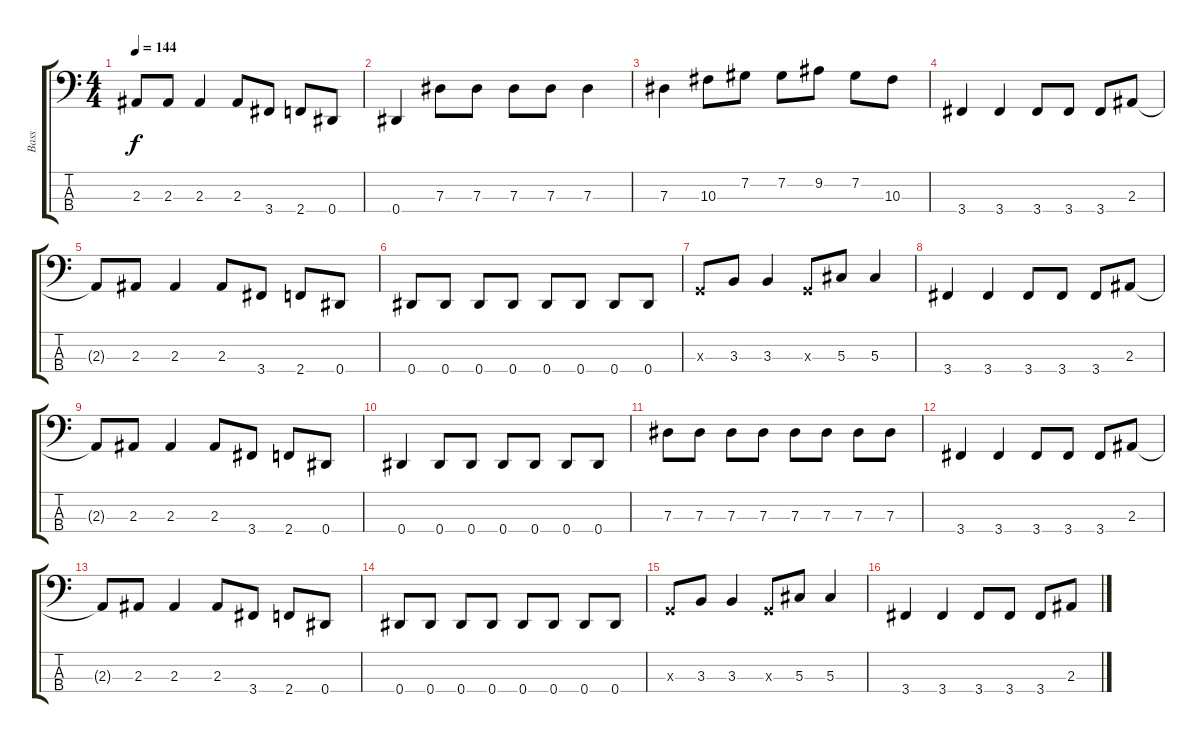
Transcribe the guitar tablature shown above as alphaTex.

\track ("Bass" "Bass") {instrument electricbasspick}
\staff {score tabs}
\tuning (Gb2 Db2 Ab1 Eb1) {hide}
\ts (4 4)
\tempo 144
\clef f4
\ks c
2.3{t}.8{dy f} 2.3.8 2.3.4 2.3.8 3.4.8 2.4.8 0.4.8 |
0.4.4 7.3.8 7.3.8 7.3.8 7.3.8 7.3.4 |
7.3.4 10.3.8 7.2.8 7.2.8 9.2.8 7.2.8 10.3.8 |
3.4.4 3.4.4 3.4.8 3.4.8 3.4.8 2.3.8 |
2.3{t}.8 2.3.8 2.3.4 2.3.8 3.4.8 2.4.8 0.4.8 |
0.4.8 0.4.8 0.4.8 0.4.8 0.4.8 0.4.8 0.4.8 0.4.8 |
-1.3{x}.8 3.3.8 3.3.4 -1.3{x}.8 5.3.8 5.3.4 |
3.4.4 3.4.4 3.4.8 3.4.8 3.4.8 2.3.8 |
2.3{t}.8 2.3.8 2.3.4 2.3.8 3.4.8 2.4.8 0.4.8 |
0.4.4 0.4.8 0.4.8 0.4.8 0.4.8 0.4.8 0.4.8 |
7.3.8 7.3.8 7.3.8 7.3.8 7.3.8 7.3.8 7.3.8 7.3.8 |
3.4.4 3.4.4 3.4.8 3.4.8 3.4.8 2.3.8 |
2.3{t}.8 2.3.8 2.3.4 2.3.8 3.4.8 2.4.8 0.4.8 |
0.4.8 0.4.8 0.4.8 0.4.8 0.4.8 0.4.8 0.4.8 0.4.8 |
-1.3{x}.8 3.3.8 3.3.4 -1.3{x}.8 5.3.8 5.3.4 |
3.4.4 3.4.4 3.4.8 3.4.8 3.4.8 2.3.8
